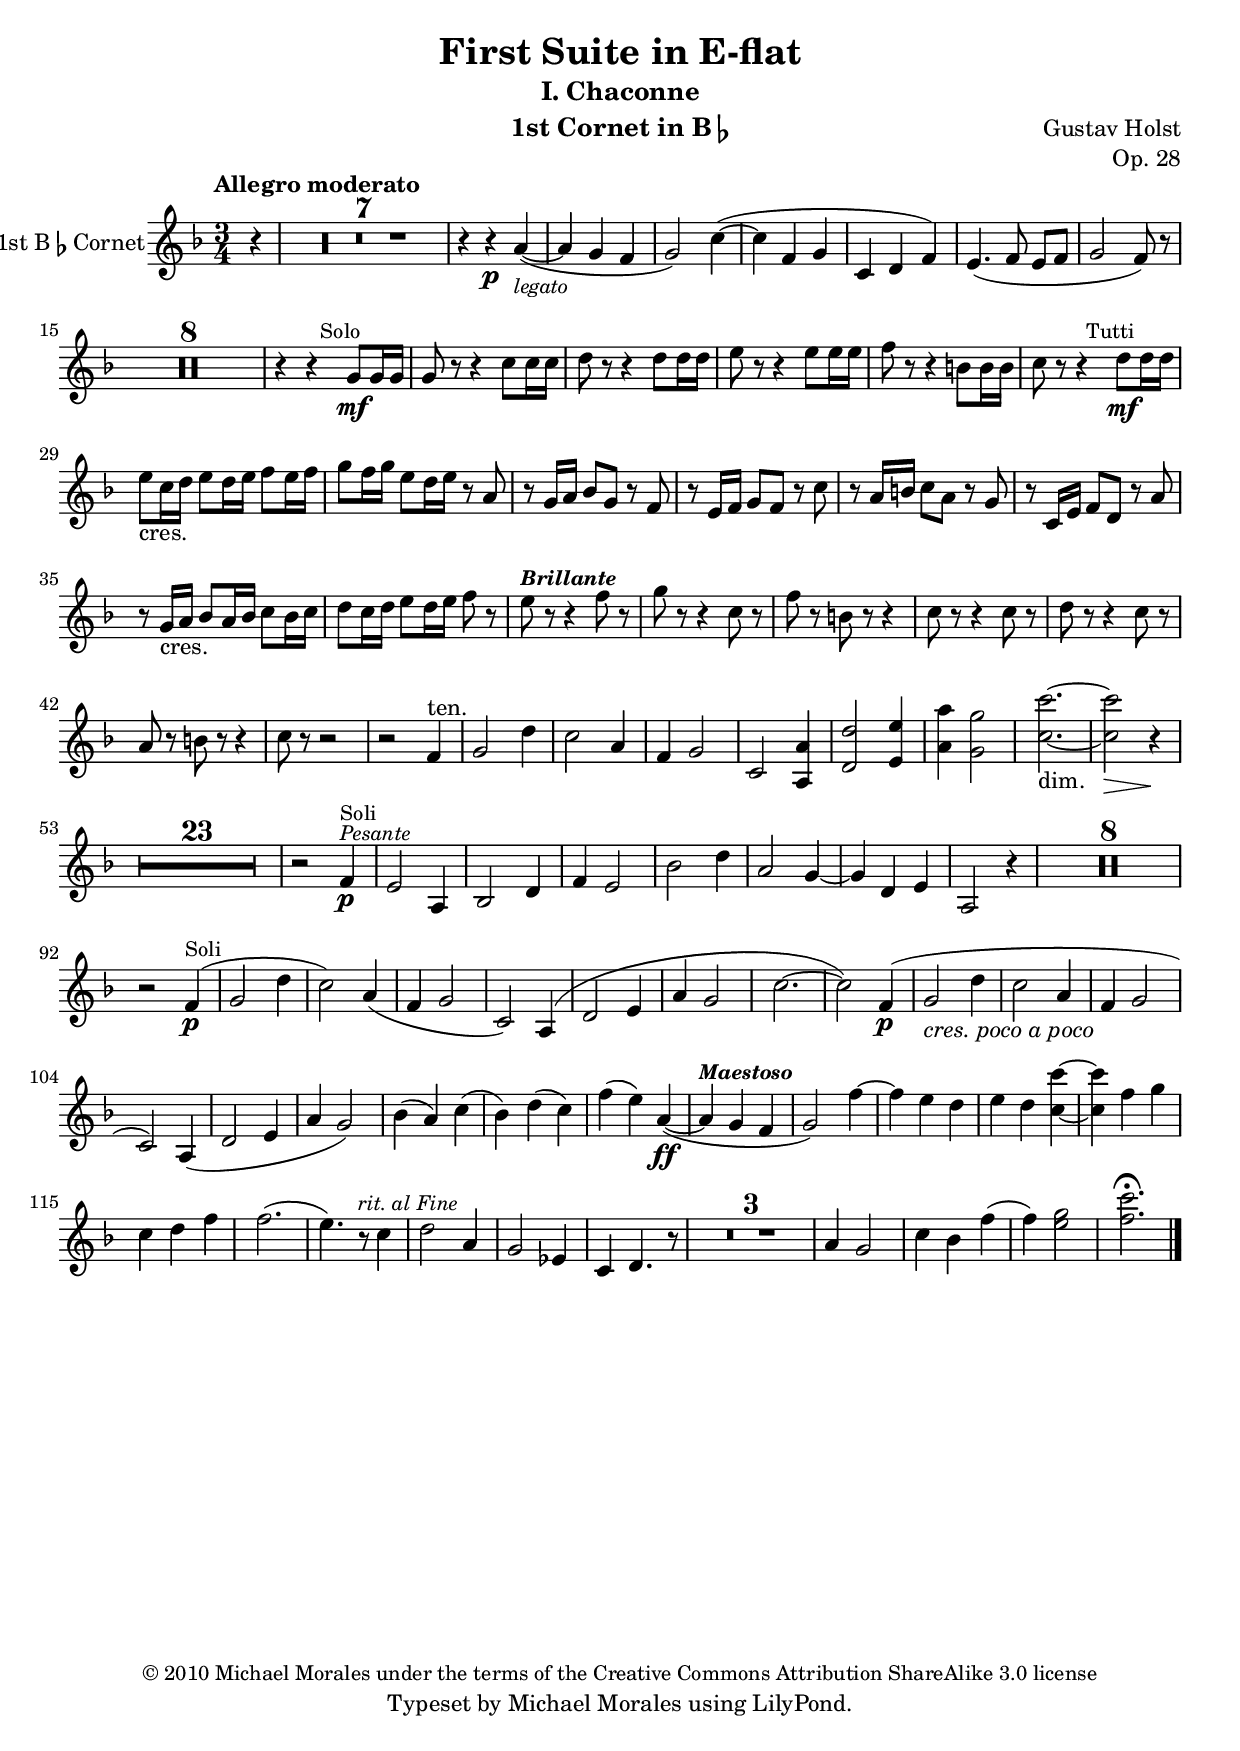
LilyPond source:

% Created on Wed Jun 02 17:25:32 PDT 2010

%----------------------------------------------------------------------------
%If there are any errors or anything you want to praise/complain about please
%feel free to contact me at thenewmikemoral [at] aol [dot] com.
%
%This file is based on a public domain score is is released under the
%Creative Commons Attribution ShareAlike 3.0 License.
%
%Last updated 28 Feb 2011
%----------------------------------------------------------------------------

\version "2.12.3"  

\header {
	title = \markup { "First Suite in E-flat" } 
	subtitle = "I. Chaconne" 
 	composer = "Gustav Holst" 
 	date = "First Cornet"
 	opus = "Op. 28" 
 	instrument = \markup { "1st Cornet in B" \flat }
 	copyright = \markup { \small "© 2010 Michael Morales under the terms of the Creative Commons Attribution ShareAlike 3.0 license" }
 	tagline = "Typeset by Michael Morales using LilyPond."
 	}
  
cpap = \markup {\italic "cres. poco a poco"}
solo = \mark \markup { \small "Solo" }
soli = \markup { \small "Soli" }
bril = \markup { \small \bold \italic "Brillante"}
maes = \markup { \small \bold \italic "Maestoso" }
lega = \markup { \small \italic "legato" }
 
staffTrumpetInBb = \new Staff {
	\time 3/4
	\set Staff.instrumentName = \markup { "1st B" \flat "Cornet" }
	\set Staff.midiInstrument = "trumpet"
	\transposition ais,
	\key f \major
	\clef treble
	\relative c' { 	
	% Rest measures contracted to single measure
	\compressFullBarRests
	%\override Score.BarNumber #'break-visibility = #'#(#t #t #t)
	\bar ""  % Permit first bar number to be printed
	\tempo "Allegro moderato"
	\partial 4 r4
	R2.*7
	r4 r4 \p a'4_\lega(~
	a4 g f
	g2) c4( ~
	c f, g
	c, d f)
	e4. ( f8 e[ f]
	g2( f8 )) r8
	R2.*8
	r4 r4 \solo g8\mf[ g16 g16]
	g8 r8 r4 c8[ c16 c]
	d8 r8 r4 d8[ d16 d]
	e8 r8 r4 e8[ e16 e]
	f8 r8 r4 b,8[ b16 b]
	c8 r8 r4 \mark \markup { \small "Tutti" } d8\mf [ d16 d]
	e8_"cres."[ c16 d] e8[ d16 e] f8[ e16 f]
	g8[ f16 g] e8[ d16 e] r8 a,8
	r8 g16 a bes8 g r8 f
	r8 e16 f g8 f r8 c'
	r8 a16 b c8 a r8 g
	r8 c,16 e f8 d r8 a'8
	r8 g16_"cres." a bes8 a16 bes c8 bes16 c
	d8 c16 d e8 d16 e f8 r8
	e8^\bril r8 r4 f8 r8
	g8 r8 r4 c,8 r8
	f8 r8 b,8 r8 r4
	c8 r8 r4 c8 r8
	d8 r8 r4 c8 r8
	a8 r8 b8 r8 r4
	c8 r8 r2
	r2 f,4^"ten." 
	g2 d'4
	c2 a4
	f4 g2
	c,2 <a' a,>4
	<d, d'>2 <e e'>4
	<a a'>4 <g g'>2
	<c c'>2._"dim." ~
	<c  c'>2 \> r4 \!
	R2.*23
	r2 f,4\p^\markup { \italic \small "Pesante"  }^\soli
	e2 a,4
	bes2 d4
	f e2
	bes' d4
	a2 g4 ~
	g4 d e
	a,2 r4
	R2.*8
	r2 f'4-\p^\soli (
	g2 d'4
	c2) a4(
	f4 g2
	c,2) a4(
	d2 e4
	a4 g2
	c2. ~
	c2) f,4(-\p
	g2-\cpap d'4
	c2 a4
	f4 g2
	c,2) a4(
	d2 e4
	a4 g2) 
	bes4( a) c(
	bes) d( c)
	f( e) a,-\ff ( ~
	a^\maes g f
	g2) f'4 ~
	f e d
	e d <c c'>4 ~ <c c'>
	f g
	c, d f
	f2.(
	e4.) r8 c4
	\mark \markup { \small \italic "rit. al Fine" } d2 a4
	g2 ees4
	c4 d4. r8
	R2.*3
	a'4 g2
	c4 bes4 f'4(
	f) <e g>2
	<f c'>2.^\fermata
		\bar "|."
	}

}

\score {
	<<
		\staffTrumpetInBb
	>>
	
	\midi {
	}

  \layout {
  }
}

\paper {
	#(set-paper-size "a4")
	auto-first-page-number = ##f
	first-page-number = 1
	print-first-page-number = ##f
	print-page-number = ##t
}


